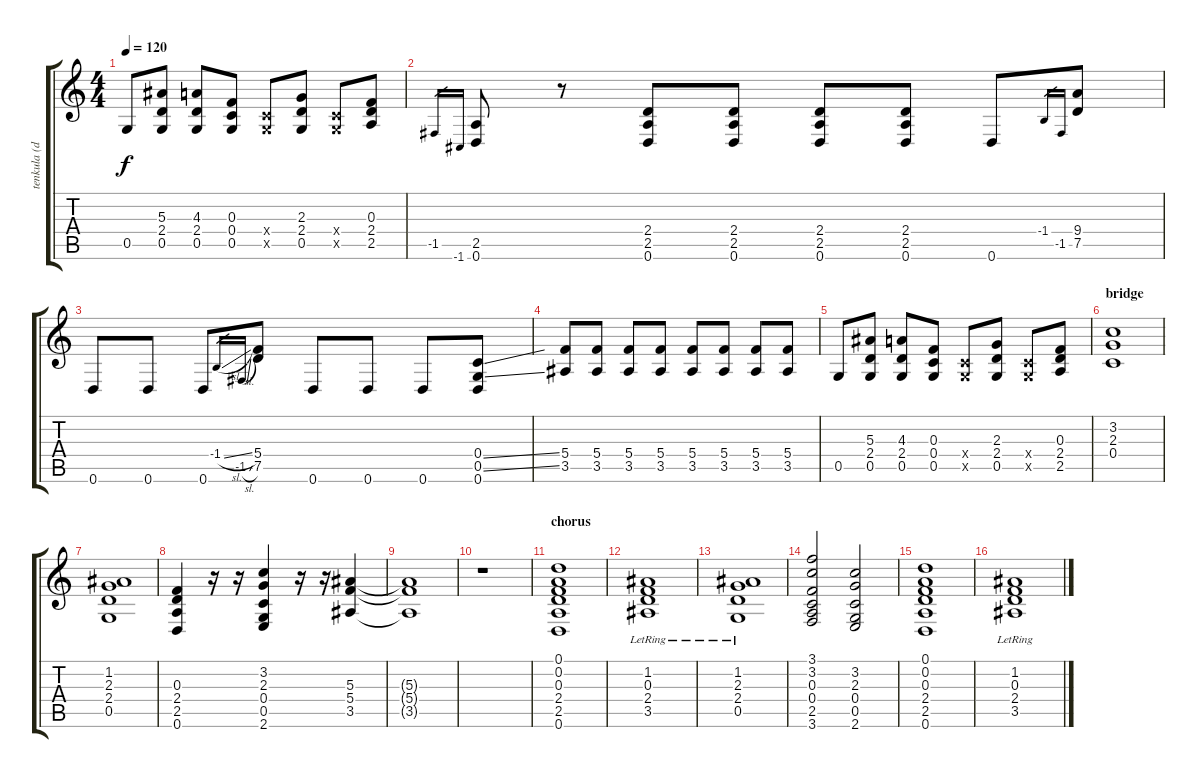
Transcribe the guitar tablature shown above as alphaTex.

\track ("tenkula (distortion)" "tenkula (d") {instrument distortionguitar}
\staff {score tabs}
\tuning (D4 A3 F3 C3 G2 D2) {hide}
\ts (4 4)
\tempo 120
\clef g2
\ks c
0.5.8{dy f} (5.3 2.4 0.5).8 (4.3 2.4 0.5).8 (0.3 0.4 0.5).8 (0.4{x} 0.5{x}).8 (2.3 2.4 0.5).8 (0.4{x} 0.5{x}).8 (0.3 2.4 2.5).8 |
-1.5.16{gr} -1.6.16{gr} (2.5 0.6).8 r.8 (2.4 2.5 0.6).8 (2.4 2.5 0.6).8 (2.4 2.5 0.6).8 (2.4 2.5 0.6).8 0.6.8 -1.4.16{gr} -1.5.16{gr} (9.4 7.5).8 |
0.6.8 0.6.8 0.6.8 -1.4{sl}.16{gr} -1.5{sl}.16{gr} (5.4 7.5).8 0.6.8 0.6.8 0.6.8 (0.4{ss} 0.5{ss} 0.6).8 |
(5.4 3.5).8 (5.4 3.5).8 (5.4 3.5).8 (5.4 3.5).8 (5.4 3.5).8 (5.4 3.5).8 (5.4 3.5).8 (5.4 3.5).8 |
0.5.8 (5.3 2.4 0.5).8 (4.3 2.4 0.5).8 (0.3 0.4 0.5).8 (0.4{x} 0.5{x}).8 (2.3 2.4 0.5).8 (0.4{x} 0.5{x}).8 (0.3 2.4 2.5).8 |
\section ("" "bridge")
(3.2 2.3 0.4).1 |
(1.2 2.3 2.4 0.5).1 |
(0.3 2.4 2.5 0.6).4 r.16 r.16 (3.2 2.3 0.4 0.5 2.6).4 r.16 r.16 (5.3 5.4 3.5).4 |
(5.3{t} 5.4{t} 3.5{t}).1 |
r.1 |
\section ("" "chorus")
(0.1 0.2 0.3 2.4 2.5 0.6).1 |
(1.2 0.3{lr} 2.4{lr} 3.5{lr}).1 |
(1.2 2.3{lr} 2.4{lr} 0.5{lr}).1 |
(3.1 3.2 0.3 0.4 2.5 3.6).2 (3.2 2.3 0.4 0.5 2.6).2 |
(0.1 0.2 0.3 2.4 2.5 0.6).1 |
(1.2 0.3{lr} 2.4{lr} 3.5{lr}).1
